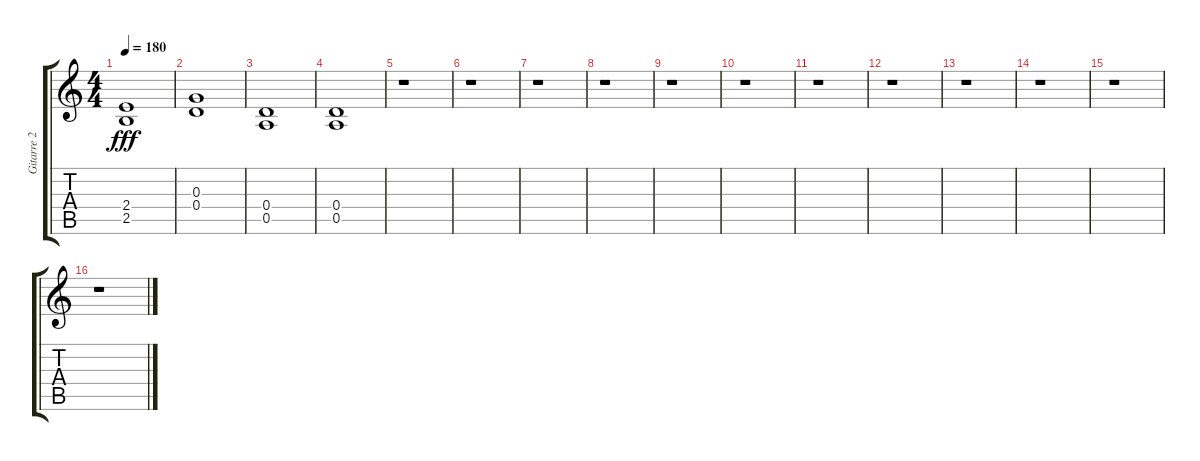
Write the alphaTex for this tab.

\track ("Gitarre 2" "Gitarre 2") {instrument distortionguitar}
\staff {score tabs}
\tuning (E4 B3 G3 D3 A2 E2) {hide}
\ts (4 4)
\tempo 180
\clef g2
\ks c
(2.4 2.5).1{dy fff} |
(0.3 0.4).1 |
(0.4 0.5).1 |
(0.4 0.5).1 |
r.1 |
r.1 |
r.1 |
r.1 |
r.1 |
r.1 |
r.1 |
r.1 |
r.1 |
r.1 |
r.1 |
r.1
